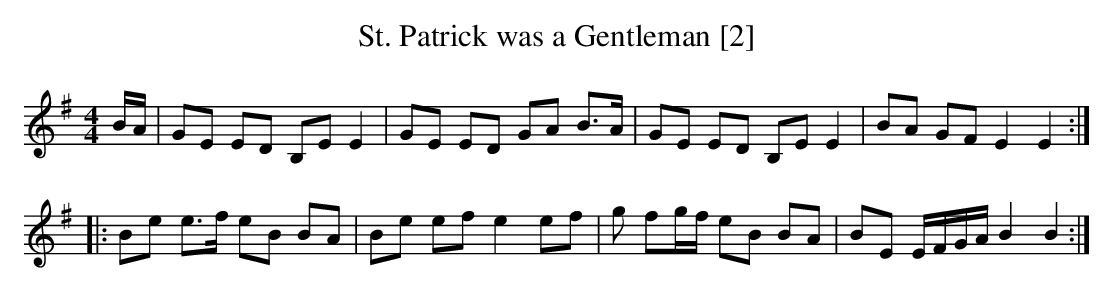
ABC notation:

X:1
T:St. Patrick was a Gentleman [2]
M:4/4
L:1/8
K:Emin
B/A/|GE ED B,E E2 | GE ED GA B>A | GE ED B,E E2 | BA GF E2E2 :|
|: Be e>f eB BA | Be ef e2 ef | g fg/f/ eB BA | BE E/F/G/A/ B2B2 :|
